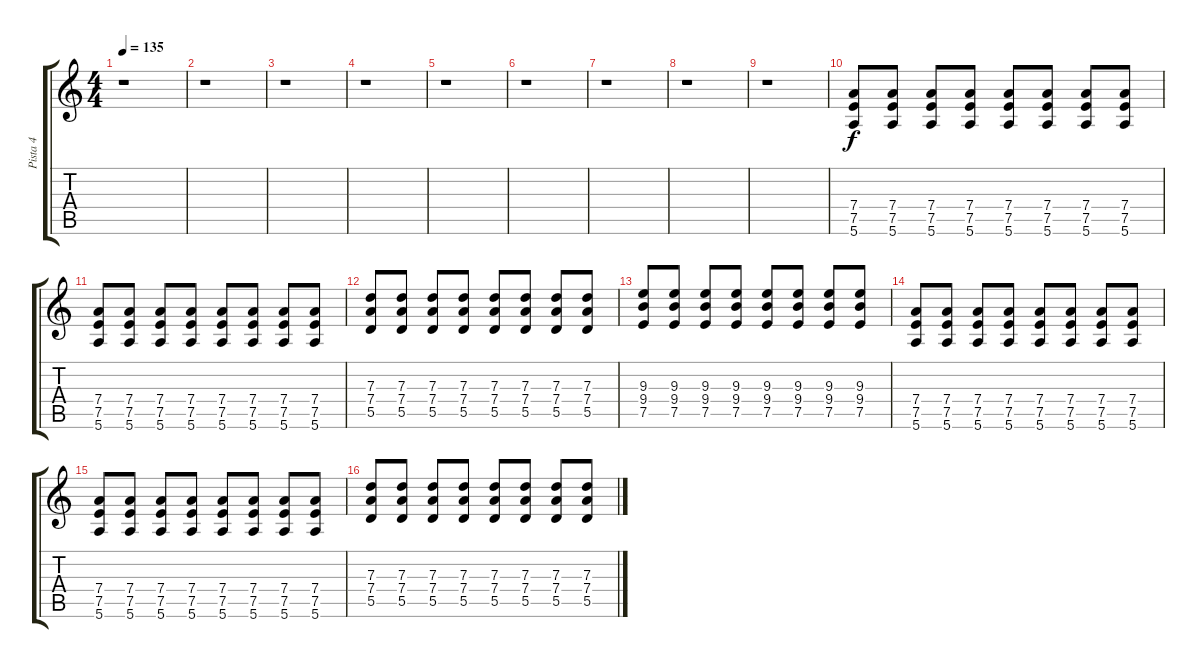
\track ("Pista 4" "Pista 4") {instrument overdrivenguitar}
\staff {score tabs}
\tuning (E4 B3 G3 D3 A2 E2) {hide}
\ts (4 4)
\tempo 135
\clef g2
\ks c
r.1{dy f instrument overdrivenguitar} |
r.1 |
r.1 |
r.1 |
r.1 |
r.1 |
r.1 |
r.1 |
r.1 |
(7.4 7.5 5.6).8 (7.4 7.5 5.6).8 (7.4 7.5 5.6).8 (7.4 7.5 5.6).8 (7.4 7.5 5.6).8 (7.4 7.5 5.6).8 (7.4 7.5 5.6).8 (7.4 7.5 5.6).8 |
(7.4 7.5 5.6).8 (7.4 7.5 5.6).8 (7.4 7.5 5.6).8 (7.4 7.5 5.6).8 (7.4 7.5 5.6).8 (7.4 7.5 5.6).8 (7.4 7.5 5.6).8 (7.4 7.5 5.6).8 |
(7.3 7.4 5.5).8 (7.3 7.4 5.5).8 (7.3 7.4 5.5).8 (7.3 7.4 5.5).8 (7.3 7.4 5.5).8 (7.3 7.4 5.5).8 (7.3 7.4 5.5).8 (7.3 7.4 5.5).8 |
(9.3 9.4 7.5).8 (9.3 9.4 7.5).8 (9.3 9.4 7.5).8 (9.3 9.4 7.5).8 (9.3 9.4 7.5).8 (9.3 9.4 7.5).8 (9.3 9.4 7.5).8 (9.3 9.4 7.5).8 |
(7.4 7.5 5.6).8 (7.4 7.5 5.6).8 (7.4 7.5 5.6).8 (7.4 7.5 5.6).8 (7.4 7.5 5.6).8 (7.4 7.5 5.6).8 (7.4 7.5 5.6).8 (7.4 7.5 5.6).8 |
(7.4 7.5 5.6).8 (7.4 7.5 5.6).8 (7.4 7.5 5.6).8 (7.4 7.5 5.6).8 (7.4 7.5 5.6).8 (7.4 7.5 5.6).8 (7.4 7.5 5.6).8 (7.4 7.5 5.6).8 |
(7.3 7.4 5.5).8 (7.3 7.4 5.5).8 (7.3 7.4 5.5).8 (7.3 7.4 5.5).8 (7.3 7.4 5.5).8 (7.3 7.4 5.5).8 (7.3 7.4 5.5).8 (7.3 7.4 5.5).8
